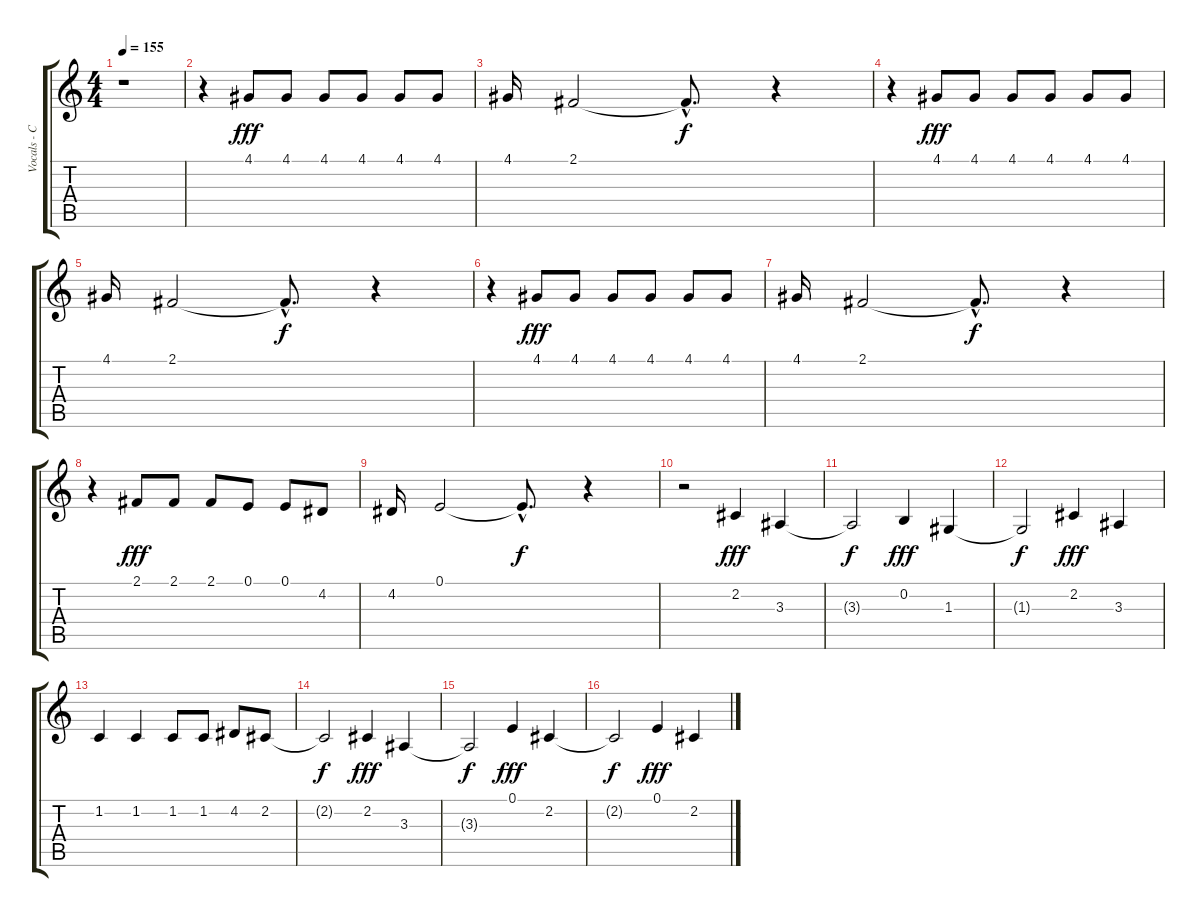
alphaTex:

\track ("Vocals - Carrie" "Vocals - C") {instrument voiceoohs}
\staff {score tabs}
\tuning (E4 B3 G3 D3 A2 E2) {hide}
\ts (4 4)
\tempo 155
\clef g2
\ks c
r.1{dy f} |
r.4 4.1.8{dy fff} 4.1.8 4.1.8 4.1.8 4.1.8 4.1.8 |
4.1.16 2.1.2 2.1{hac t}.8{d dy f} r.4 |
r.4 4.1.8{dy fff} 4.1.8 4.1.8 4.1.8 4.1.8 4.1.8 |
4.1.16 2.1.2 2.1{hac t}.8{d dy f} r.4 |
r.4 4.1.8{dy fff} 4.1.8 4.1.8 4.1.8 4.1.8 4.1.8 |
4.1.16 2.1.2 2.1{hac t}.8{d dy f} r.4 |
r.4 2.1.8{dy fff} 2.1.8 2.1.8 0.1.8 0.1.8 4.2.8 |
4.2.16 0.1.2 0.1{hac t}.8{d dy f} r.4 |
r.2 2.2.4{dy fff} 3.3.4 |
3.3{t}.2{dy f} 0.2.4{dy fff} 1.3.4 |
1.3{t}.2{dy f} 2.2.4{dy fff} 3.3.4 |
1.2.4 1.2.4 1.2.8 1.2.8 4.2.8 2.2.8 |
2.2{t}.2{dy f} 2.2.4{dy fff} 3.3.4 |
3.3{t}.2{dy f} 0.1.4{dy fff} 2.2.4 |
2.2{t}.2{dy f} 0.1.4{dy fff} 2.2.4
